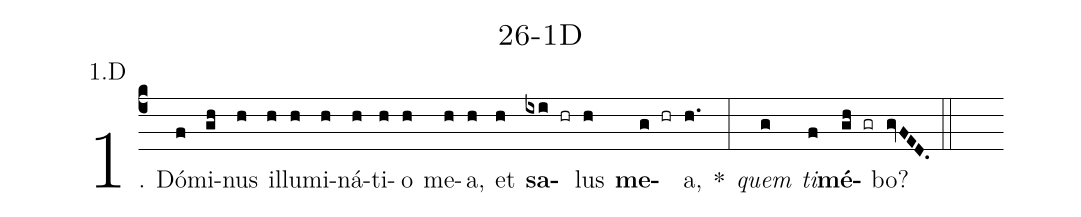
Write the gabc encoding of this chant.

name: 26-1D;
annotation: 1.D;
%%
(c4)1. Dó(f)mi(gh)nus(h) il(h)lu(h)mi(h)ná(h)ti(h)o(h) me(h)a,(h) et(h) <b>sa</b>(ixi hr)lus(h) <b>me</b>(g hr)a,(h.) *(:) <i>quem</i>(g) <i>ti</i>(f)<b>mé</b>(gh gr)bo?(gvFED.) (::)
